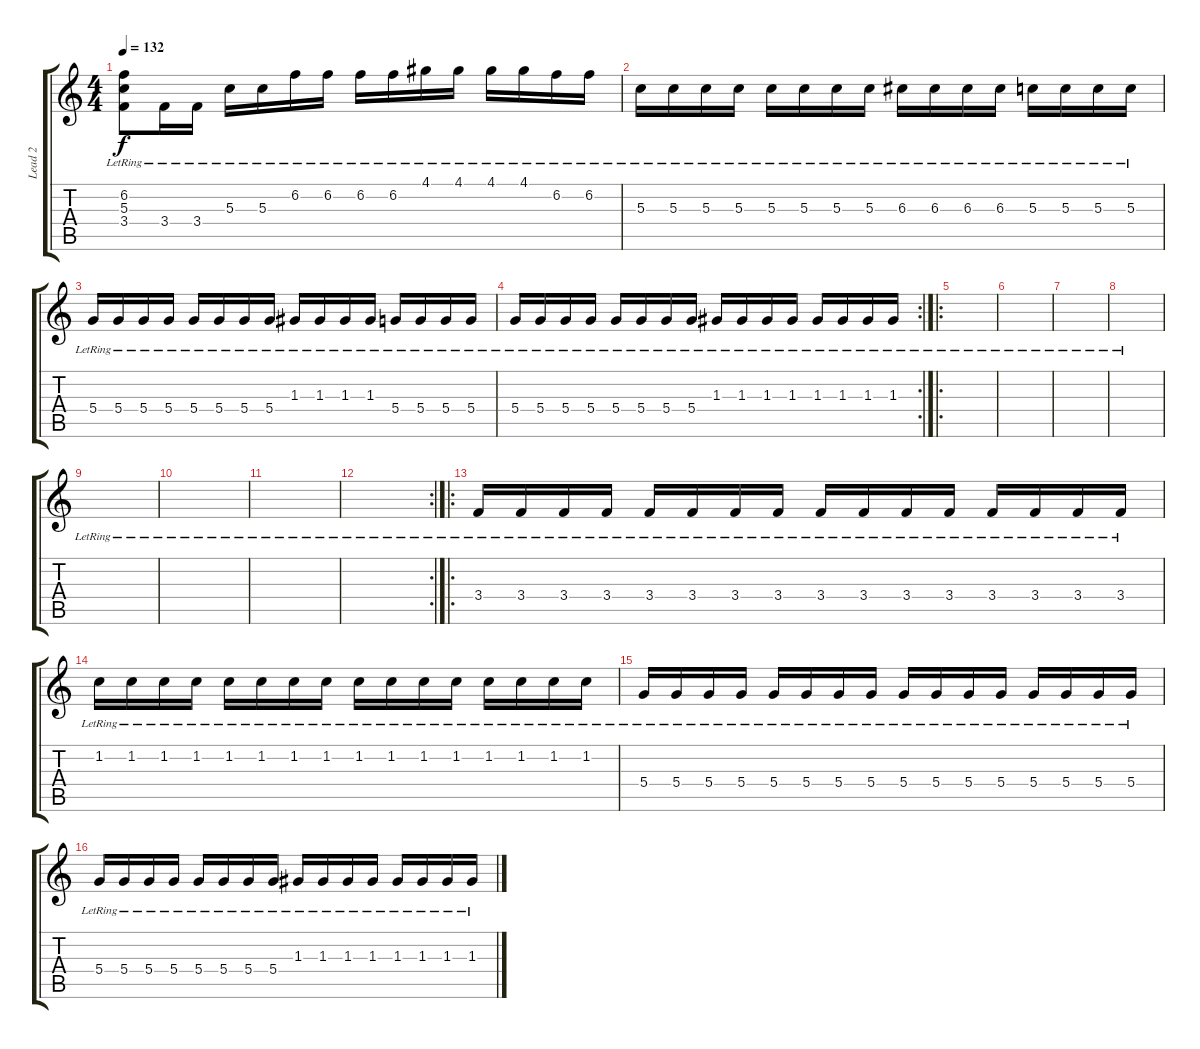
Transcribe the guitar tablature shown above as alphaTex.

\track ("Lead 2" "Lead 2") {instrument overdrivenguitar}
\staff {score tabs}
\tuning (E4 B3 G3 D3 A2 E2) {hide}
\ts (4 4)
\tempo 132
\clef g2
\ks c
(6.2{lr} 5.3{lr} 3.4{lr}).8{dy f} 3.4{lr}.16 3.4{lr}.16 5.3{lr}.16 5.3{lr}.16 6.2{lr}.16 6.2{lr}.16 6.2{lr}.16 6.2{lr}.16 4.1{lr}.16 4.1{lr}.16 4.1{lr}.16 4.1{lr}.16 6.2{lr}.16 6.2{lr}.16 |
5.3{lr}.16 5.3{lr}.16 5.3{lr}.16 5.3{lr}.16 5.3{lr}.16 5.3{lr}.16 5.3{lr}.16 5.3{lr}.16 6.3{lr}.16 6.3{lr}.16 6.3{lr}.16 6.3{lr}.16 5.3{lr}.16 5.3{lr}.16 5.3{lr}.16 5.3{lr}.16 |
5.4{lr}.16 5.4{lr}.16 5.4{lr}.16 5.4{lr}.16 5.4{lr}.16 5.4{lr}.16 5.4{lr}.16 5.4{lr}.16 1.3{lr}.16 1.3{lr}.16 1.3{lr}.16 1.3{lr}.16 5.4{lr}.16 5.4{lr}.16 5.4{lr}.16 5.4{lr}.16 |
\rc 2
5.4{lr}.16 5.4{lr}.16 5.4{lr}.16 5.4{lr}.16 5.4{lr}.16 5.4{lr}.16 5.4{lr}.16 5.4{lr}.16 1.3{lr}.16 1.3{lr}.16 1.3{lr}.16 1.3{lr}.16 1.3{lr}.16 1.3{lr}.16 1.3{lr}.16 1.3{lr}.16 |
\ro
|
|
|
|
|
|
|
\rc 2
|
\ro
3.4{lr}.16 3.4{lr}.16 3.4{lr}.16 3.4{lr}.16 3.4{lr}.16 3.4{lr}.16 3.4{lr}.16 3.4{lr}.16 3.4{lr}.16 3.4{lr}.16 3.4{lr}.16 3.4{lr}.16 3.4{lr}.16 3.4{lr}.16 3.4{lr}.16 3.4{lr}.16 |
1.2{lr}.16 1.2{lr}.16 1.2{lr}.16 1.2{lr}.16 1.2{lr}.16 1.2{lr}.16 1.2{lr}.16 1.2{lr}.16 1.2{lr}.16 1.2{lr}.16 1.2{lr}.16 1.2{lr}.16 1.2{lr}.16 1.2{lr}.16 1.2{lr}.16 1.2{lr}.16 |
5.4{lr}.16 5.4{lr}.16 5.4{lr}.16 5.4{lr}.16 5.4{lr}.16 5.4{lr}.16 5.4{lr}.16 5.4{lr}.16 5.4{lr}.16 5.4{lr}.16 5.4{lr}.16 5.4{lr}.16 5.4{lr}.16 5.4{lr}.16 5.4{lr}.16 5.4{lr}.16 |
5.4{lr}.16 5.4{lr}.16 5.4{lr}.16 5.4{lr}.16 5.4{lr}.16 5.4{lr}.16 5.4{lr}.16 5.4{lr}.16 1.3{lr}.16 1.3{lr}.16 1.3{lr}.16 1.3{lr}.16 1.3{lr}.16 1.3{lr}.16 1.3{lr}.16 1.3{lr}.16
